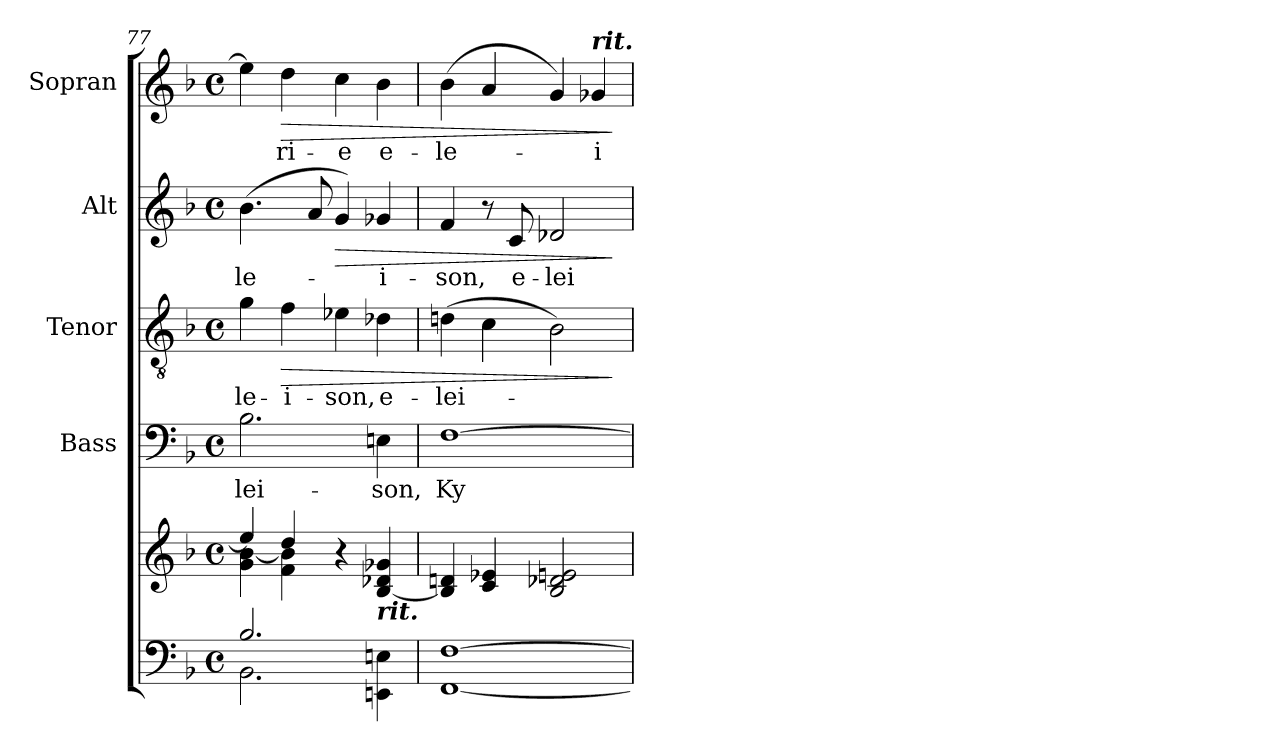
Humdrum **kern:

**kern	**kern	**kern	**text	**kern	**text	**dynam	**kern	**text	**dynam	**kern	**text	**dynam
*part5	*part5	*part4	*part4	*part3	*part3	*part3	*part2	*part2	*part2	*part1	*part1	*part1
*staff6	*staff5	*staff4	*staff4	*staff3	*staff3	*staff3	*staff2	*staff2	*staff2	*staff1	*staff1	*staff1
*	*	*I"Bass	*	*I"Tenor	*	*	*I"Alt	*	*	*I"Sopran	*	*
*	*	*I'B.	*	*I'T.	*	*	*I'A.	*	*	*I'S.	*	*
*clefF4	*clefG2	*clefF4	*	*clefGv2	*	*	*clefG2	*	*	*clefG2	*	*
*k[b-]	*k[b-]	*k[b-]	*	*k[b-]	*	*	*k[b-]	*	*	*k[b-]	*	*
*F:	*F:	*F:	*	*F:	*	*	*F:	*	*	*F:	*	*
*M4/4	*M4/4	*M4/4	*	*M4/4	*	*	*M4/4	*	*	*M4/4	*	*
*met(c)	*met(c)	*met(c)	*	*met(c)	*	*	*met(c)	*	*	*met(c)	*	*
=77	=77	=77	=77	=77	=77	=77	=77	=77	=77	=77	=77	=77
*^	*^	*	*	*	*	*	*	*	*	*	*	*
!	!	!	!	!	!LO:LY:b	!	!LO:LY:b	!	!	!LO:LY:b	!	!	!	!
2.B-/	2.BB-\	4ee-/]	4g\ [<4b-\	2.B-\	-lei-	4g\	-le-	.	(>4.b-\	-le-	.	4ee-\]	.	.
!	!	!	!	!	!	!	!LO:LY:b	!LO:HP:b	!	!	!	!	!LO:LY:b	!LO:HP:b
.	.	4dd/	4f\ 4b-\]	.	.	4f\	-i-	>	.	.	.	4dd\	-ri-	>
.	.	.	.	.	.	.	.	.	8a/	.	.	.	.	.
!	!	!	!	!	!	!	!LO:LY:b	!	!	!	!LO:HP:b	!	!LO:LY:b	!
.	.	4r	2ryy	.	.	4e-X\	-son,	.	4g/)	.	>	4cc\	-e	.
!	!	!LO:TX:b:Bi:t=rit.	!	!	!	!	!	!	!	!	!	!	!	!
!	!	!	!	!	!LO:LY:b	!	!LO:LY:b	!	!	!LO:LY:b	!	!	!LO:LY:b	!
4ryy	4EEn\ 4En\	[>4B-/ 4d-X/ 4g-X/	.	4En\	-son,	4d-X\	e-	.	4g-X/	-i-	.	4b-\	e-	.
*	*	*v	*v	*	*	*	*	*	*	*	*	*	*	*
=78	=78	=78	=78	=78	=78	=78	=78	=78	=78	=78	=78	=78	=78
!	!	!	!	!LO:LY:b	!	!LO:LY:b	!	!	!LO:LY:b	!	!	!LO:LY:b	!
*v	*v	*	*	*	*	*	*	*	*	*	*	*	*
[1FF [1F	4B-/] 4dn/	[1F	Ky-	(>4dn\	-lei-	.	4f/	-son,	.	(>4b-\	-le-	.
.	4c/ 4e-X/	.	.	4c\	.	.	8r	.	.	4a/	.	.
!	!	!	!	!	!	!	!	!LO:LY:b	!	!	!	!
.	.	.	.	.	.	.	8c/	e-	.	.	.	.
!	!	!	!	!	!	!	!	!LO:LY:b	!	!	!	!
.	2B-/ 2d-X/ 2en/	.	.	2B-\)	.	.	2d-X/	-lei-	.	4g/)	.	.
!	!	!	!	!	!	!	!	!	!	!LO:TX:a:Bi:t=rit.	!	!
!	!	!	!	!	!	!	!	!	!	!	!LO:LY:b	!
.	.	.	.	.	.	.	.	.	.	4g-X/	-i-	.
.	.	.	.	.	.	]	.	.	]	.	.	]
=	=	=	=	=	=	=	=	=	=	=	=	=
*-	*-	*-	*-	*-	*-	*-	*-	*-	*-	*-	*-	*-
